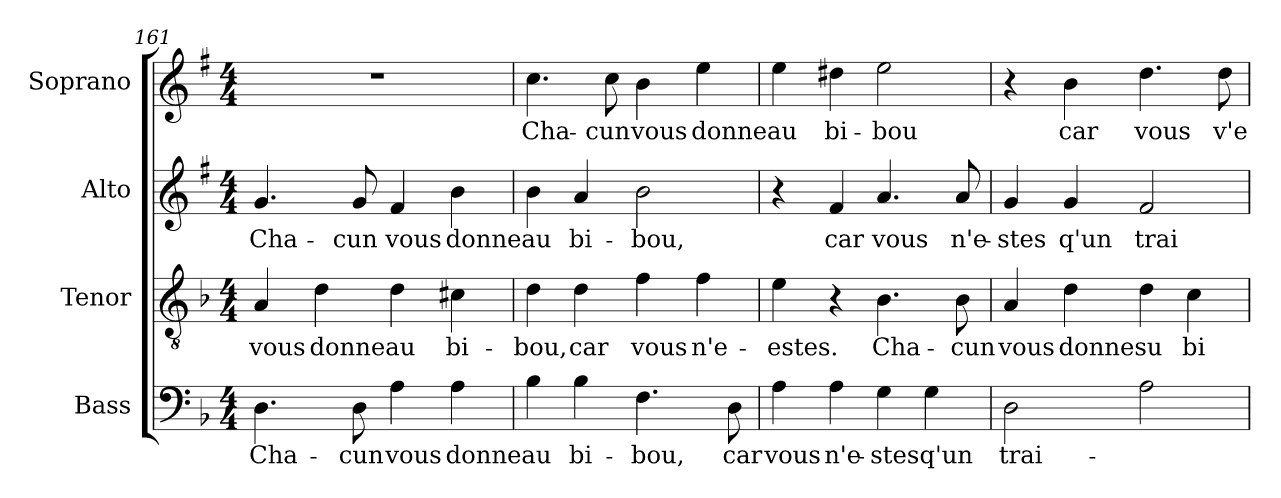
**kern	**text	**kern	**text	**kern	**text	**kern	**text
*part4	*part4	*part3	*part3	*part2	*part2	*part1	*part1
*staff4	*staff4	*staff3	*staff3	*staff2	*staff2	*staff1	*staff1
*I"Bass	*	*I"Tenor	*	*I"Alto	*	*I"Soprano	*
*I'Bass	*	*I'Tenor	*	*I'Alto	*	*I'Soprano	*
*clefF4	*	*clefGv2	*	*clefG2	*	*clefG2	*
*	*	*	*	*ITrd1c2	*	*ITrd1c2	*
*k[b-]	*	*k[b-]	*	*k[b-]	*	*k[b-]	*
*d:	*	*d:	*	*d:	*	*d:	*
*M4/4	*	*M4/4	*	*M4/4	*	*M4/4	*
=161	=161	=161	=161	=161	=161	=161	=161
!	!LO:LY:b:color=#000000	!	!	!	!	!	!
!	!	!	!LO:LY:b:color=#000000	!	!	!	!
!	!	!	!	!	!LO:LY:b:color=#000000	!	!
4.Di\	Cha-	4Ai/	vous	4.fi/	Cha-	1r	.
!	!	!	!LO:LY:b:color=#000000	!	!	!	!
.	.	4di\	donne	.	.	.	.
!	!LO:LY:b:color=#000000	!	!	!	!	!	!
!	!	!	!	!	!LO:LY:b:color=#000000	!	!
8Di\	-cun	.	.	8fi/	-cun	.	.
!	!LO:LY:b:color=#000000	!	!	!	!	!	!
!	!	!	!LO:LY:b:color=#000000	!	!	!	!
!	!	!	!	!	!LO:LY:b:color=#000000	!	!
4Ai\	vous	4di\	au	4ei/	vous	.	.
!	!LO:LY:b:color=#000000	!	!	!	!	!	!
!	!	!	!LO:LY:b:color=#000000	!	!	!	!
!	!	!	!	!	!LO:LY:b:color=#000000	!	!
4Ai\	donne	4c#Xi\	bi-	4ai\	donne	.	.
!!LO:LB:g=z
=162	=162	=162	=162	=162	=162	=162	=162
!	!LO:LY:b:color=#000000	!	!	!	!	!	!
!	!	!	!LO:LY:b:color=#000000	!	!	!	!
!	!	!	!	!	!LO:LY:b:color=#000000	!	!
!	!	!	!	!	!	!	!LO:LY:b:color=#000000
4B-i\	au	4di\	-bou,	4ai\	au	4.b-i\	Cha-
!	!LO:LY:b:color=#000000	!	!	!	!	!	!
!	!	!	!LO:LY:b:color=#000000	!	!	!	!
!	!	!	!	!	!LO:LY:b:color=#000000	!	!
4B-i\	bi-	4di\	car	4gi/	bi-	.	.
!	!	!	!	!	!	!	!LO:LY:b:color=#000000
.	.	.	.	.	.	8b-i\	-cun
!	!LO:LY:b:color=#000000	!	!	!	!	!	!
!	!	!	!LO:LY:b:color=#000000	!	!	!	!
!	!	!	!	!	!LO:LY:b:color=#000000	!	!
!	!	!	!	!	!	!	!LO:LY:b:color=#000000
4.Fi\	-bou,	4fi\	vous	2ai\	-bou,	4ai\	vous
!	!	!	!LO:LY:b:color=#000000	!	!	!	!
!	!	!	!	!	!	!	!LO:LY:b:color=#000000
.	.	4fi\	n'e-	.	.	4ddi\	donne
!	!LO:LY:b:color=#000000	!	!	!	!	!	!
8Di\	car	.	.	.	.	.	.
=163	=163	=163	=163	=163	=163	=163	=163
!	!LO:LY:b:color=#000000	!	!	!	!	!	!
!	!	!	!LO:LY:b:color=#000000	!	!	!	!
!	!	!	!	!	!	!	!LO:LY:b:color=#000000
4Ai\	vous	4ei\	-estes.	4r	.	4ddi\	au
!	!LO:LY:b:color=#000000	!	!	!	!	!	!
!	!	!	!	!	!LO:LY:b:color=#000000	!	!
!	!	!	!	!	!	!	!LO:LY:b:color=#000000
4Ai\	n'e-	4r	.	4ei/	car	4cc#Xi\	bi-
!	!LO:LY:b:color=#000000	!	!	!	!	!	!
!	!	!	!LO:LY:b:color=#000000	!	!	!	!
!	!	!	!	!	!LO:LY:b:color=#000000	!	!
!	!	!	!	!	!	!	!LO:LY:b:color=#000000
4Gi\	-stes	4.B-i\	Cha-	4.gi/	vous	2ddi\	-bou
!	!LO:LY:b:color=#000000	!	!	!	!	!	!
4Gi\	q'un	.	.	.	.	.	.
!	!	!	!LO:LY:b:color=#000000	!	!	!	!
!	!	!	!	!	!LO:LY:b:color=#000000	!	!
.	.	8B-i\	-cun	8gi/	n'e-	.	.
=164	=164	=164	=164	=164	=164	=164	=164
!	!LO:LY:b:color=#000000	!	!	!	!	!	!
!	!	!	!LO:LY:b:color=#000000	!	!	!	!
!	!	!	!	!	!LO:LY:b:color=#000000	!	!
2Di\	trai-	4Ai/	vous	4fi/	-stes	4r	.
!	!	!	!LO:LY:b:color=#000000	!	!	!	!
!	!	!	!	!	!LO:LY:b:color=#000000	!	!
!	!	!	!	!	!	!	!LO:LY:b:color=#000000
.	.	4di\	donne	4fi/	q'un	4ai\	car
!	!	!	!LO:LY:b:color=#000000	!	!	!	!
!	!	!	!	!	!LO:LY:b:color=#000000	!	!
!	!	!	!	!	!	!	!LO:LY:b:color=#000000
2Ai\	.	4di\	su	2ei/	trai-	4.cci\	vous
!	!	!	!LO:LY:b:color=#000000	!	!	!	!
.	.	4ci\	bi-	.	.	.	.
!	!	!	!	!	!	!	!LO:LY:b:color=#000000
.	.	.	.	.	.	8cci\	v'e-
=	=	=	=	=	=	=	=
*-	*-	*-	*-	*-	*-	*-	*-
